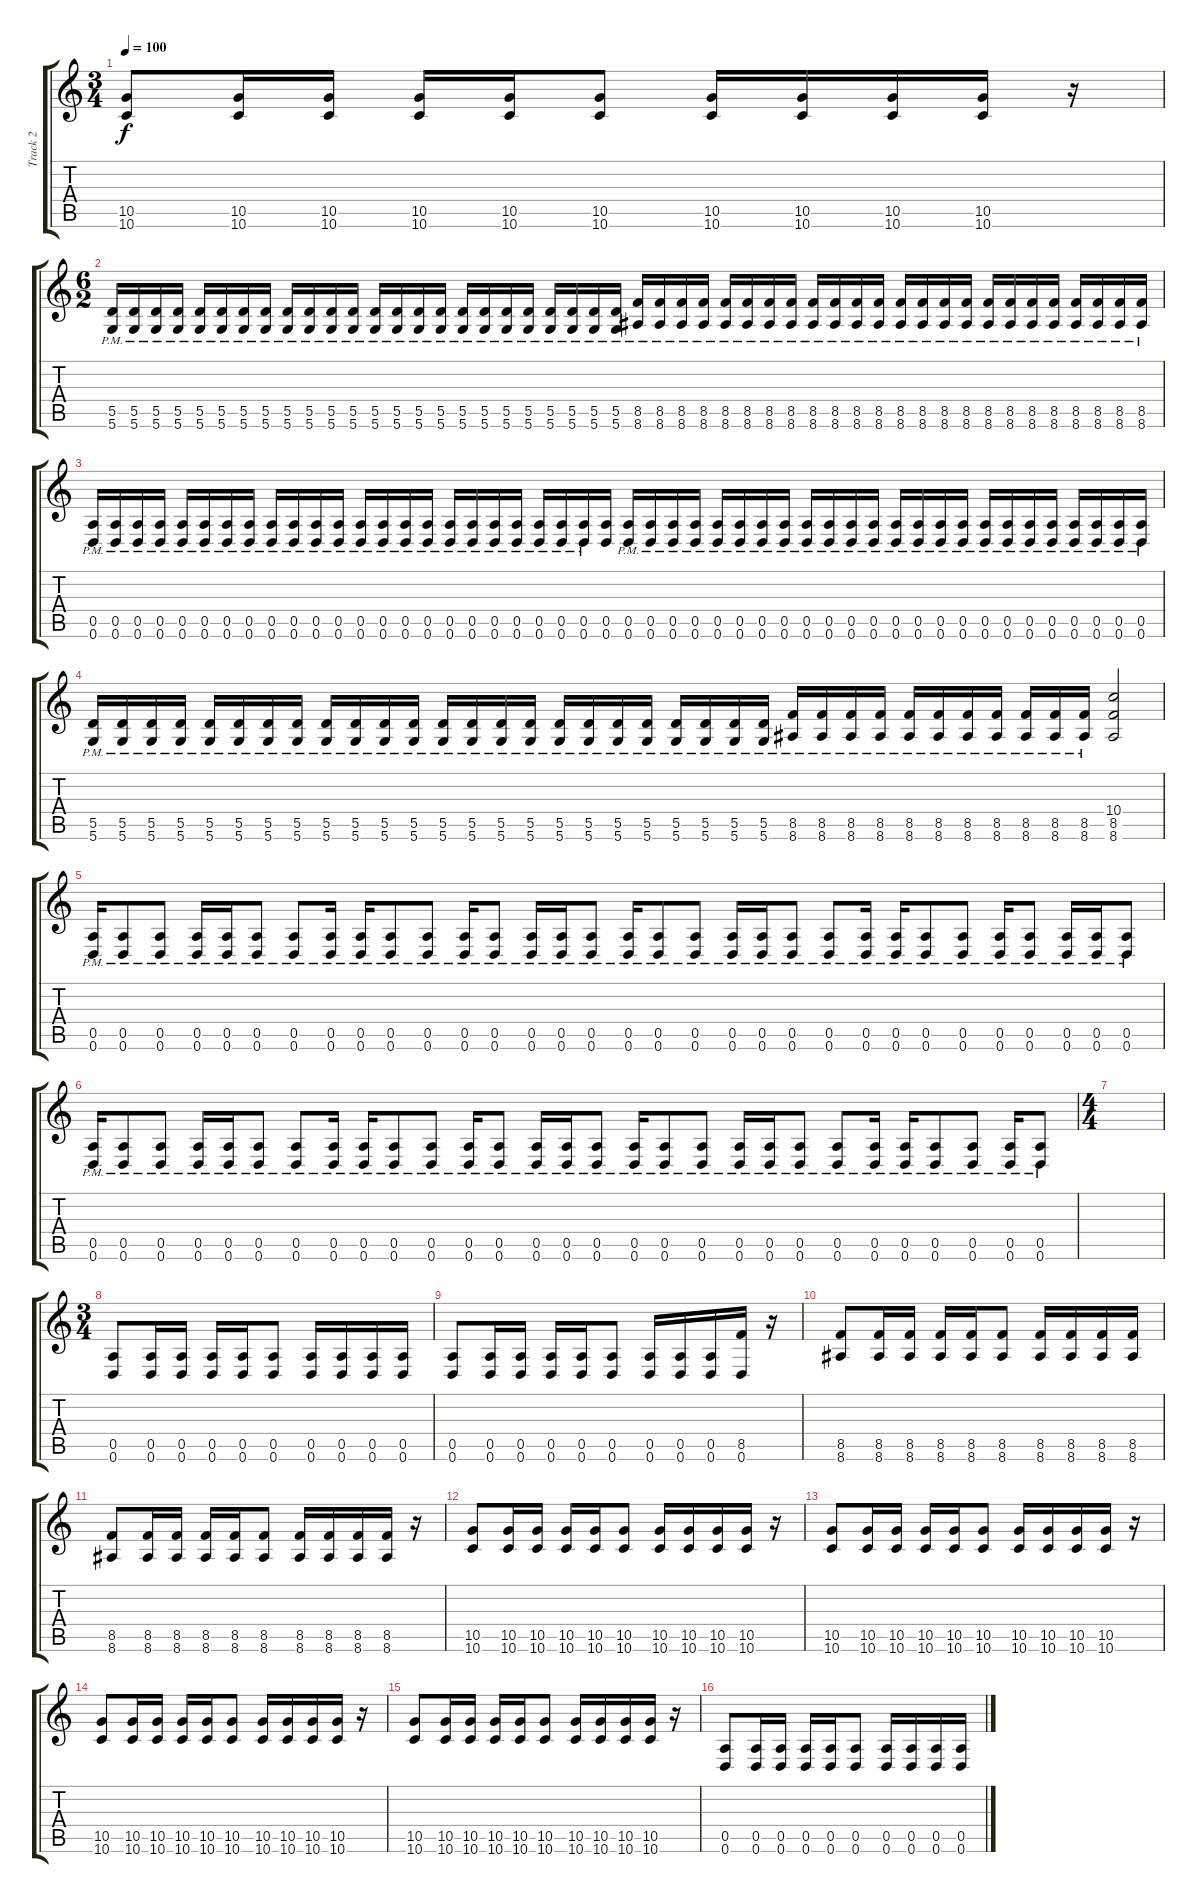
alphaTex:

\track ("Track 2" "Track 2") {instrument distortionguitar}
\staff {score tabs}
\tuning (E4 B3 G3 D3 A2 D2) {hide}
\ts (3 4)
\tempo 100
\clef g2
\ks c
(10.5 10.6).8{dy f} (10.5 10.6).16 (10.5 10.6).16 (10.5 10.6).16 (10.5 10.6).16 (10.5 10.6).8 (10.5 10.6).16 (10.5 10.6).16 (10.5 10.6).16 (10.5 10.6).16 r.16 |
\ts (6 2)
(5.5 5.6{pm}).16 (5.5 5.6{pm}).16 (5.5 5.6{pm}).16 (5.5 5.6{pm}).16 (5.5 5.6{pm}).16 (5.5 5.6{pm}).16 (5.5 5.6{pm}).16 (5.5 5.6{pm}).16 (5.5 5.6{pm}).16 (5.5 5.6{pm}).16 (5.5 5.6{pm}).16 (5.5 5.6{pm}).16 (5.5 5.6{pm}).16 (5.5 5.6{pm}).16 (5.5 5.6{pm}).16 (5.5 5.6{pm}).16 (5.5 5.6{pm}).16 (5.5 5.6{pm}).16 (5.5 5.6{pm}).16 (5.5 5.6{pm}).16 (5.5 5.6{pm}).16 (5.5 5.6{pm}).16 (5.5 5.6{pm}).16 (5.5 5.6{pm}).16 (8.5 8.6{pm}).16 (8.5 8.6{pm}).16 (8.5 8.6{pm}).16 (8.5 8.6{pm}).16 (8.5 8.6{pm}).16 (8.5 8.6{pm}).16 (8.5 8.6{pm}).16 (8.5 8.6{pm}).16 (8.5 8.6{pm}).16 (8.5 8.6{pm}).16 (8.5 8.6{pm}).16 (8.5 8.6{pm}).16 (8.5 8.6{pm}).16 (8.5 8.6{pm}).16 (8.5 8.6{pm}).16 (8.5 8.6{pm}).16 (8.5 8.6{pm}).16 (8.5 8.6{pm}).16 (8.5 8.6{pm}).16 (8.5 8.6{pm}).16 (8.5 8.6{pm}).16 (8.5 8.6{pm}).16 (8.5 8.6{pm}).16 (8.5 8.6{pm}).16 |
(0.5 0.6{pm}).16 (0.5 0.6{pm}).16 (0.5 0.6{pm}).16 (0.5 0.6{pm}).16 (0.5 0.6{pm}).16 (0.5 0.6{pm}).16 (0.5 0.6{pm}).16 (0.5 0.6{pm}).16 (0.5 0.6{pm}).16 (0.5 0.6{pm}).16 (0.5 0.6{pm}).16 (0.5 0.6{pm}).16 (0.5 0.6{pm}).16 (0.5 0.6{pm}).16 (0.5 0.6{pm}).16 (0.5 0.6{pm}).16 (0.5 0.6{pm}).16 (0.5 0.6{pm}).16 (0.5 0.6{pm}).16 (0.5 0.6{pm}).16 (0.5 0.6{pm}).16 (0.5 0.6{pm}).16 (0.5 0.6{pm}).16 (0.5 0.6).16 (0.5 0.6{pm}).16 (0.5 0.6{pm}).16 (0.5 0.6{pm}).16 (0.5 0.6{pm}).16 (0.5 0.6{pm}).16 (0.5 0.6{pm}).16 (0.5 0.6{pm}).16 (0.5 0.6{pm}).16 (0.5 0.6{pm}).16 (0.5 0.6{pm}).16 (0.5 0.6{pm}).16 (0.5 0.6{pm}).16 (0.5 0.6{pm}).16 (0.5 0.6{pm}).16 (0.5 0.6{pm}).16 (0.5 0.6{pm}).16 (0.5 0.6{pm}).16 (0.5 0.6{pm}).16 (0.5 0.6{pm}).16 (0.5 0.6{pm}).16 (0.5 0.6{pm}).16 (0.5 0.6{pm}).16 (0.5 0.6{pm}).16 (0.5 0.6{pm}).16 |
(5.5 5.6{pm}).16 (5.5 5.6{pm}).16 (5.5 5.6{pm}).16 (5.5 5.6{pm}).16 (5.5 5.6{pm}).16 (5.5 5.6{pm}).16 (5.5 5.6{pm}).16 (5.5 5.6{pm}).16 (5.5 5.6{pm}).16 (5.5 5.6{pm}).16 (5.5 5.6{pm}).16 (5.5 5.6{pm}).16 (5.5 5.6{pm}).16 (5.5 5.6{pm}).16 (5.5 5.6{pm}).16 (5.5 5.6{pm}).16 (5.5 5.6{pm}).16 (5.5 5.6{pm}).16 (5.5 5.6{pm}).16 (5.5 5.6{pm}).16 (5.5 5.6{pm}).16 (5.5 5.6{pm}).16 (5.5 5.6{pm}).16 (5.5 5.6{pm}).16 (8.5 8.6{pm}).16 (8.5 8.6{pm}).16 (8.5 8.6{pm}).16 (8.5 8.6{pm}).16 (8.5 8.6{pm}).16 (8.5 8.6{pm}).16 (8.5 8.6{pm}).16 (8.5 8.6{pm}).16 (8.5 8.6{pm}).16 (8.5 8.6{pm}).16 (8.5 8.6{pm}).16 (10.4 8.5 8.6).2 |
(0.5 0.6{pm}).16 (0.5 0.6{pm}).8 (0.5 0.6{pm}).8 (0.5 0.6{pm}).16 (0.5 0.6{pm}).16 (0.5 0.6{pm}).8 (0.5 0.6{pm}).8 (0.5 0.6{pm}).16 (0.5 0.6{pm}).16 (0.5 0.6{pm}).8 (0.5 0.6{pm}).8 (0.5 0.6{pm}).16 (0.5 0.6{pm}).8 (0.5 0.6{pm}).16 (0.5 0.6{pm}).16 (0.5 0.6{pm}).8 (0.5 0.6{pm}).16 (0.5 0.6{pm}).8 (0.5 0.6{pm}).8 (0.5 0.6{pm}).16 (0.5 0.6{pm}).16 (0.5 0.6{pm}).8 (0.5 0.6{pm}).8 (0.5 0.6{pm}).16 (0.5 0.6{pm}).16 (0.5 0.6{pm}).8 (0.5 0.6{pm}).8 (0.5 0.6{pm}).16 (0.5 0.6{pm}).8 (0.5 0.6{pm}).16 (0.5 0.6{pm}).16 (0.5 0.6{pm}).8 |
(0.5 0.6{pm}).16 (0.5 0.6{pm}).8 (0.5 0.6{pm}).8 (0.5 0.6{pm}).16 (0.5 0.6{pm}).16 (0.5 0.6{pm}).8 (0.5 0.6{pm}).8 (0.5 0.6{pm}).16 (0.5 0.6{pm}).16 (0.5 0.6{pm}).8 (0.5 0.6{pm}).8 (0.5 0.6{pm}).16 (0.5 0.6{pm}).8 (0.5 0.6{pm}).16 (0.5 0.6{pm}).16 (0.5 0.6{pm}).8 (0.5 0.6{pm}).16 (0.5 0.6{pm}).8 (0.5 0.6{pm}).8 (0.5 0.6{pm}).16 (0.5 0.6{pm}).16 (0.5 0.6{pm}).8 (0.5 0.6{pm}).8 (0.5 0.6{pm}).16 (0.5 0.6{pm}).16 (0.5 0.6{pm}).8 (0.5 0.6{pm}).8 (0.5 0.6{pm}).16 (0.5 0.6{pm}).8 |
\ts (4 4)
|
\ts (3 4)
(0.5 0.6).8 (0.5 0.6).16 (0.5 0.6).16 (0.5 0.6).16 (0.5 0.6).16 (0.5 0.6).8 (0.5 0.6).16 (0.5 0.6).16 (0.5 0.6).16 (0.5 0.6).16 |
(0.5 0.6).8 (0.5 0.6).16 (0.5 0.6).16 (0.5 0.6).16 (0.5 0.6).16 (0.5 0.6).8 (0.5 0.6).16 (0.5 0.6).16 (0.5 0.6).16 (8.5 0.6).16 r.16 |
(8.5 8.6).8 (8.5 8.6).16 (8.5 8.6).16 (8.5 8.6).16 (8.5 8.6).16 (8.5 8.6).8 (8.5 8.6).16 (8.5 8.6).16 (8.5 8.6).16 (8.5 8.6).16 |
(8.5 8.6).8 (8.5 8.6).16 (8.5 8.6).16 (8.5 8.6).16 (8.5 8.6).16 (8.5 8.6).8 (8.5 8.6).16 (8.5 8.6).16 (8.5 8.6).16 (8.5 8.6).16 r.16 |
(10.5 10.6).8 (10.5 10.6).16 (10.5 10.6).16 (10.5 10.6).16 (10.5 10.6).16 (10.5 10.6).8 (10.5 10.6).16 (10.5 10.6).16 (10.5 10.6).16 (10.5 10.6).16 r.16 |
(10.5 10.6).8 (10.5 10.6).16 (10.5 10.6).16 (10.5 10.6).16 (10.5 10.6).16 (10.5 10.6).8 (10.5 10.6).16 (10.5 10.6).16 (10.5 10.6).16 (10.5 10.6).16 r.16 |
(10.5 10.6).8 (10.5 10.6).16 (10.5 10.6).16 (10.5 10.6).16 (10.5 10.6).16 (10.5 10.6).8 (10.5 10.6).16 (10.5 10.6).16 (10.5 10.6).16 (10.5 10.6).16 r.16 |
(10.5 10.6).8 (10.5 10.6).16 (10.5 10.6).16 (10.5 10.6).16 (10.5 10.6).16 (10.5 10.6).8 (10.5 10.6).16 (10.5 10.6).16 (10.5 10.6).16 (10.5 10.6).16 r.16 |
(0.5 0.6).8 (0.5 0.6).16 (0.5 0.6).16 (0.5 0.6).16 (0.5 0.6).16 (0.5 0.6).8 (0.5 0.6).16 (0.5 0.6).16 (0.5 0.6).16 (0.5 0.6).16
